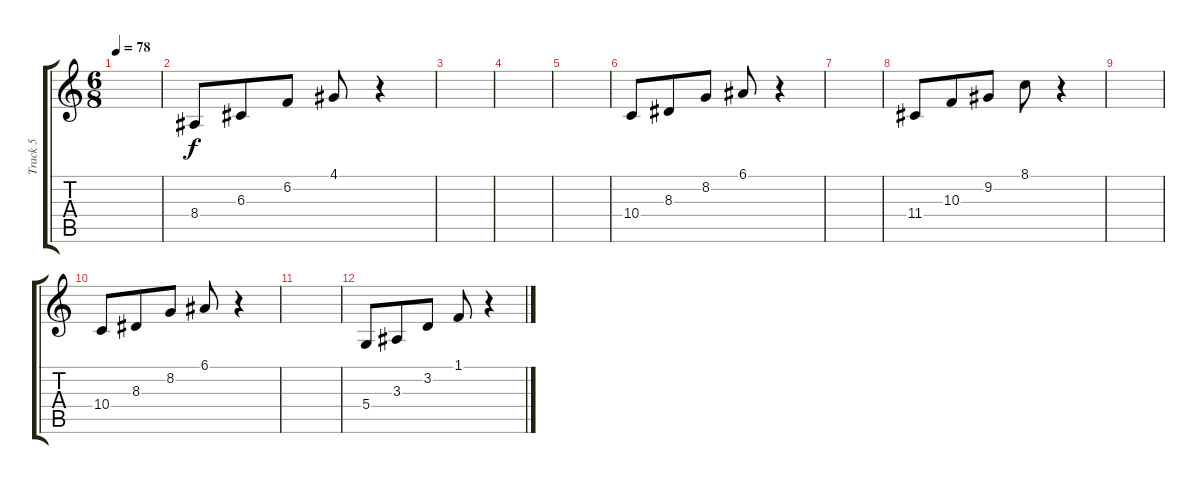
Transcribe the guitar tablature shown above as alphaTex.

\track ("Track 5" "Track 5") {instrument orchestralharp}
\staff {score tabs}
\tuning (E4 B3 G3 D3 A2 E2) {hide}
\ts (6 8)
\tempo 78
\clef g2
\ks c
|
8.4.8 6.3.8 6.2.8 4.1.8 r.4 |
|
|
|
10.4.8 8.3.8 8.2.8 6.1.8 r.4 |
|
11.4.8 10.3.8 9.2.8 8.1.8 r.4 |
|
10.4.8 8.3.8 8.2.8 6.1.8 r.4 |
|
5.4.8 3.3.8 3.2.8 1.1.8 r.4
